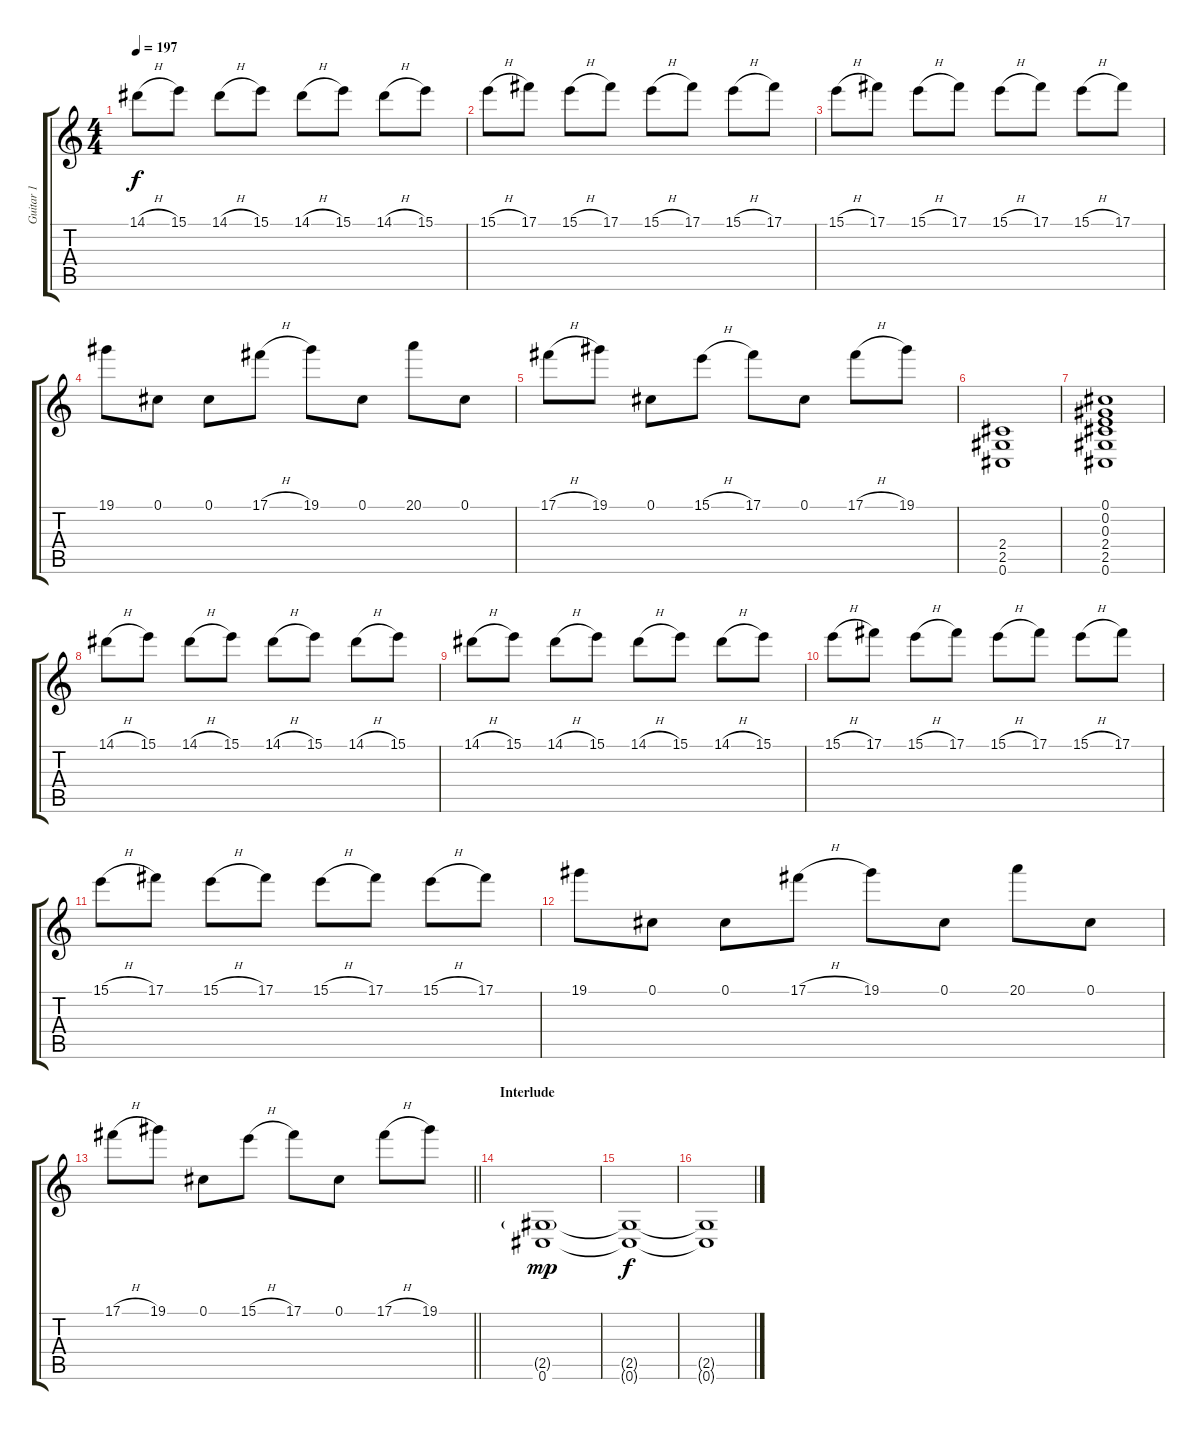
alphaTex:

\track ("Guitar 1" "Guitar 1") {instrument distortionguitar}
\staff {score tabs}
\tuning (Db4 Ab3 E3 B2 Gb2 Db2) {hide}
\ts (4 4)
\tempo 197
\clef g2
\ks c
14.1{h}.8{dy f} 15.1.8 14.1{h}.8 15.1.8 14.1{h}.8 15.1.8 14.1{h}.8 15.1.8 |
15.1{h}.8 17.1.8 15.1{h}.8 17.1.8 15.1{h}.8 17.1.8 15.1{h}.8 17.1.8 |
15.1{h}.8 17.1.8 15.1{h}.8 17.1.8 15.1{h}.8 17.1.8 15.1{h}.8 17.1.8 |
19.1.8 0.1.8 0.1.8 17.1{h}.8 19.1.8 0.1.8 20.1.8 0.1.8 |
17.1{h}.8 19.1.8 0.1.8 15.1{h}.8 17.1.8 0.1.8 17.1{h}.8 19.1.8 |
(2.4 2.5 0.6).1 |
(0.1 0.2 0.3 2.4 2.5 0.6).1 |
14.1{h}.8 15.1.8 14.1{h}.8 15.1.8 14.1{h}.8 15.1.8 14.1{h}.8 15.1.8 |
14.1{h}.8 15.1.8 14.1{h}.8 15.1.8 14.1{h}.8 15.1.8 14.1{h}.8 15.1.8 |
15.1{h}.8 17.1.8 15.1{h}.8 17.1.8 15.1{h}.8 17.1.8 15.1{h}.8 17.1.8 |
15.1{h}.8 17.1.8 15.1{h}.8 17.1.8 15.1{h}.8 17.1.8 15.1{h}.8 17.1.8 |
19.1.8 0.1.8 0.1.8 17.1{h}.8 19.1.8 0.1.8 20.1.8 0.1.8 |
\barLineRight lightlight
17.1{h}.8 19.1.8 0.1.8 15.1{h}.8 17.1.8 0.1.8 17.1{h}.8 19.1.8 |
\section ("" "Interlude")
(2.5{g} 0.6).1{dy mp} |
(2.5{t} 0.6{t}).1{dy f} |
(2.5{t} 0.6{t}).1
